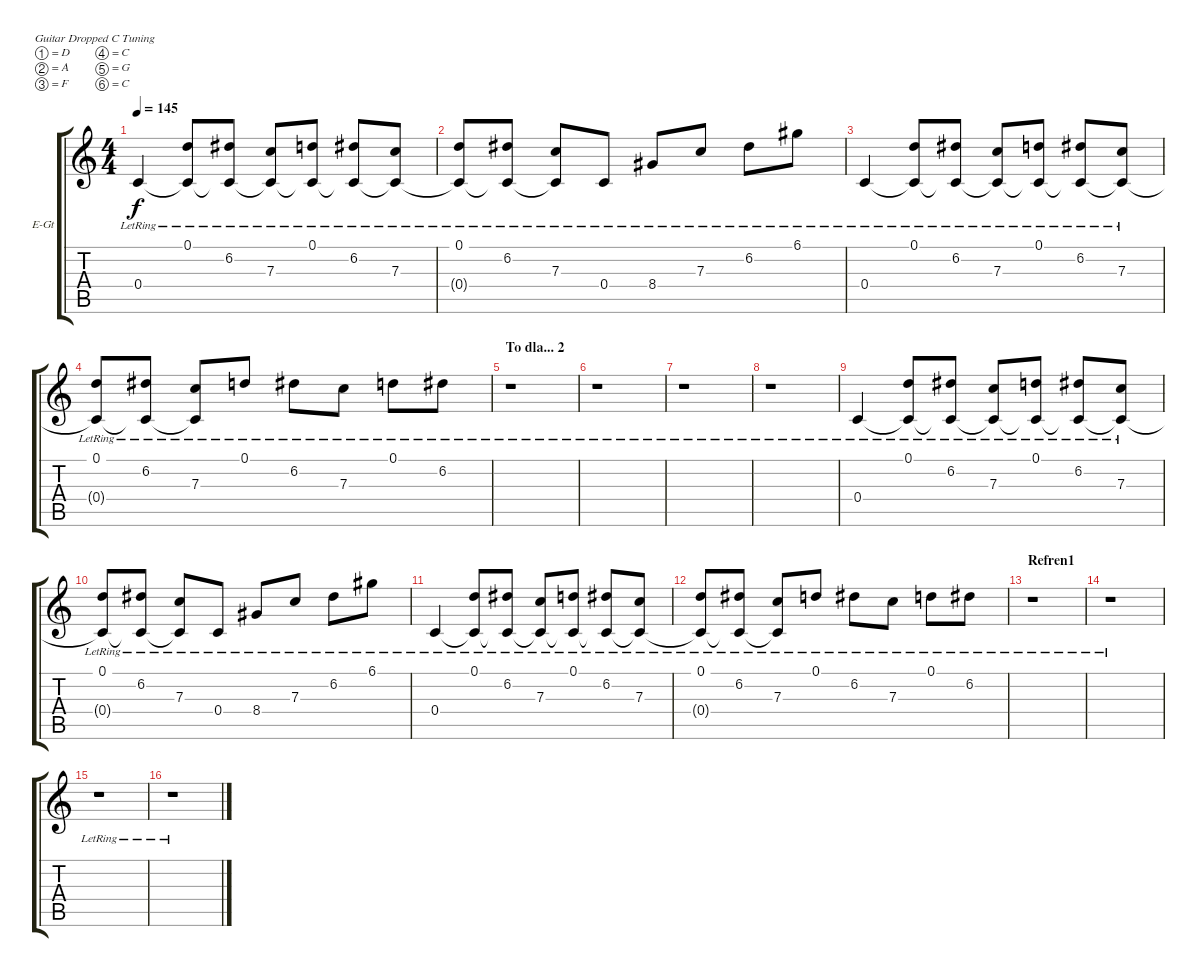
\bracketExtendMode groupsimilarinstruments
\firstSystemTrackNameOrientation horizontal
\otherSystemsTrackNameOrientation horizontal
\track ("sfx2" "E-Gt") {instrument electricguitarclean}
\staff {score tabs}
\tuning (D4 A3 F3 C3 G2 C2)
\ts (4 4)
\tempo 145
\clef g2
\ks c
0.4{lr}.4{dy f} (0.1{lr} 0.4{lr t}).8 (6.2{lr} 0.4{lr t}).8 (7.3{lr} 0.4{lr t}).8 (0.1{lr} 0.4{lr t}).8 (6.2{lr} 0.4{lr t}).8 (7.3{lr} 0.4{lr t}).8 |
(0.1{lr} 0.4{lr t}).8 (6.2{lr} 0.4{lr t}).8 (7.3{lr} 0.4{lr t}).8 0.4{lr}.8 8.4{lr}.8 7.3{lr}.8 6.2{lr}.8 6.1{lr}.8 |
0.4{lr}.4 (0.1{lr} 0.4{lr t}).8 (6.2{lr} 0.4{lr t}).8 (7.3{lr} 0.4{lr t}).8 (0.1{lr} 0.4{lr t}).8 (6.2{lr} 0.4{lr t}).8 (7.3{lr} 0.4{lr t}).8 |
(0.1{lr} 0.4{lr t}).8 (6.2{lr} 0.4{lr t}).8 (7.3{lr} 0.4{lr t}).8 0.1{lr}.8 6.2{lr}.8 7.3{lr}.8 0.1{lr}.8 6.2{lr}.8 |
\section ("" "To dla... 2")
r.1 |
r.1 |
r.1 |
r.1 |
0.4{lr}.4 (0.1{lr} 0.4{lr t}).8 (6.2{lr} 0.4{lr t}).8 (7.3{lr} 0.4{lr t}).8 (0.1{lr} 0.4{lr t}).8 (6.2{lr} 0.4{lr t}).8 (7.3{lr} 0.4{lr t}).8 |
(0.1{lr} 0.4{lr t}).8 (6.2{lr} 0.4{lr t}).8 (7.3{lr} 0.4{lr t}).8 0.4{lr}.8 8.4{lr}.8 7.3{lr}.8 6.2{lr}.8 6.1{lr}.8 |
0.4{lr}.4 (0.1{lr} 0.4{lr t}).8 (6.2{lr} 0.4{lr t}).8 (7.3{lr} 0.4{lr t}).8 (0.1{lr} 0.4{lr t}).8 (6.2{lr} 0.4{lr t}).8 (7.3{lr} 0.4{lr t}).8 |
(0.1{lr} 0.4{lr t}).8 (6.2{lr} 0.4{lr t}).8 (7.3{lr} 0.4{lr t}).8 0.1{lr}.8 6.2{lr}.8 7.3{lr}.8 0.1{lr}.8 6.2{lr}.8 |
\section ("" "Refren1")
r.1 |
r.1 |
r.1 |
r.1
